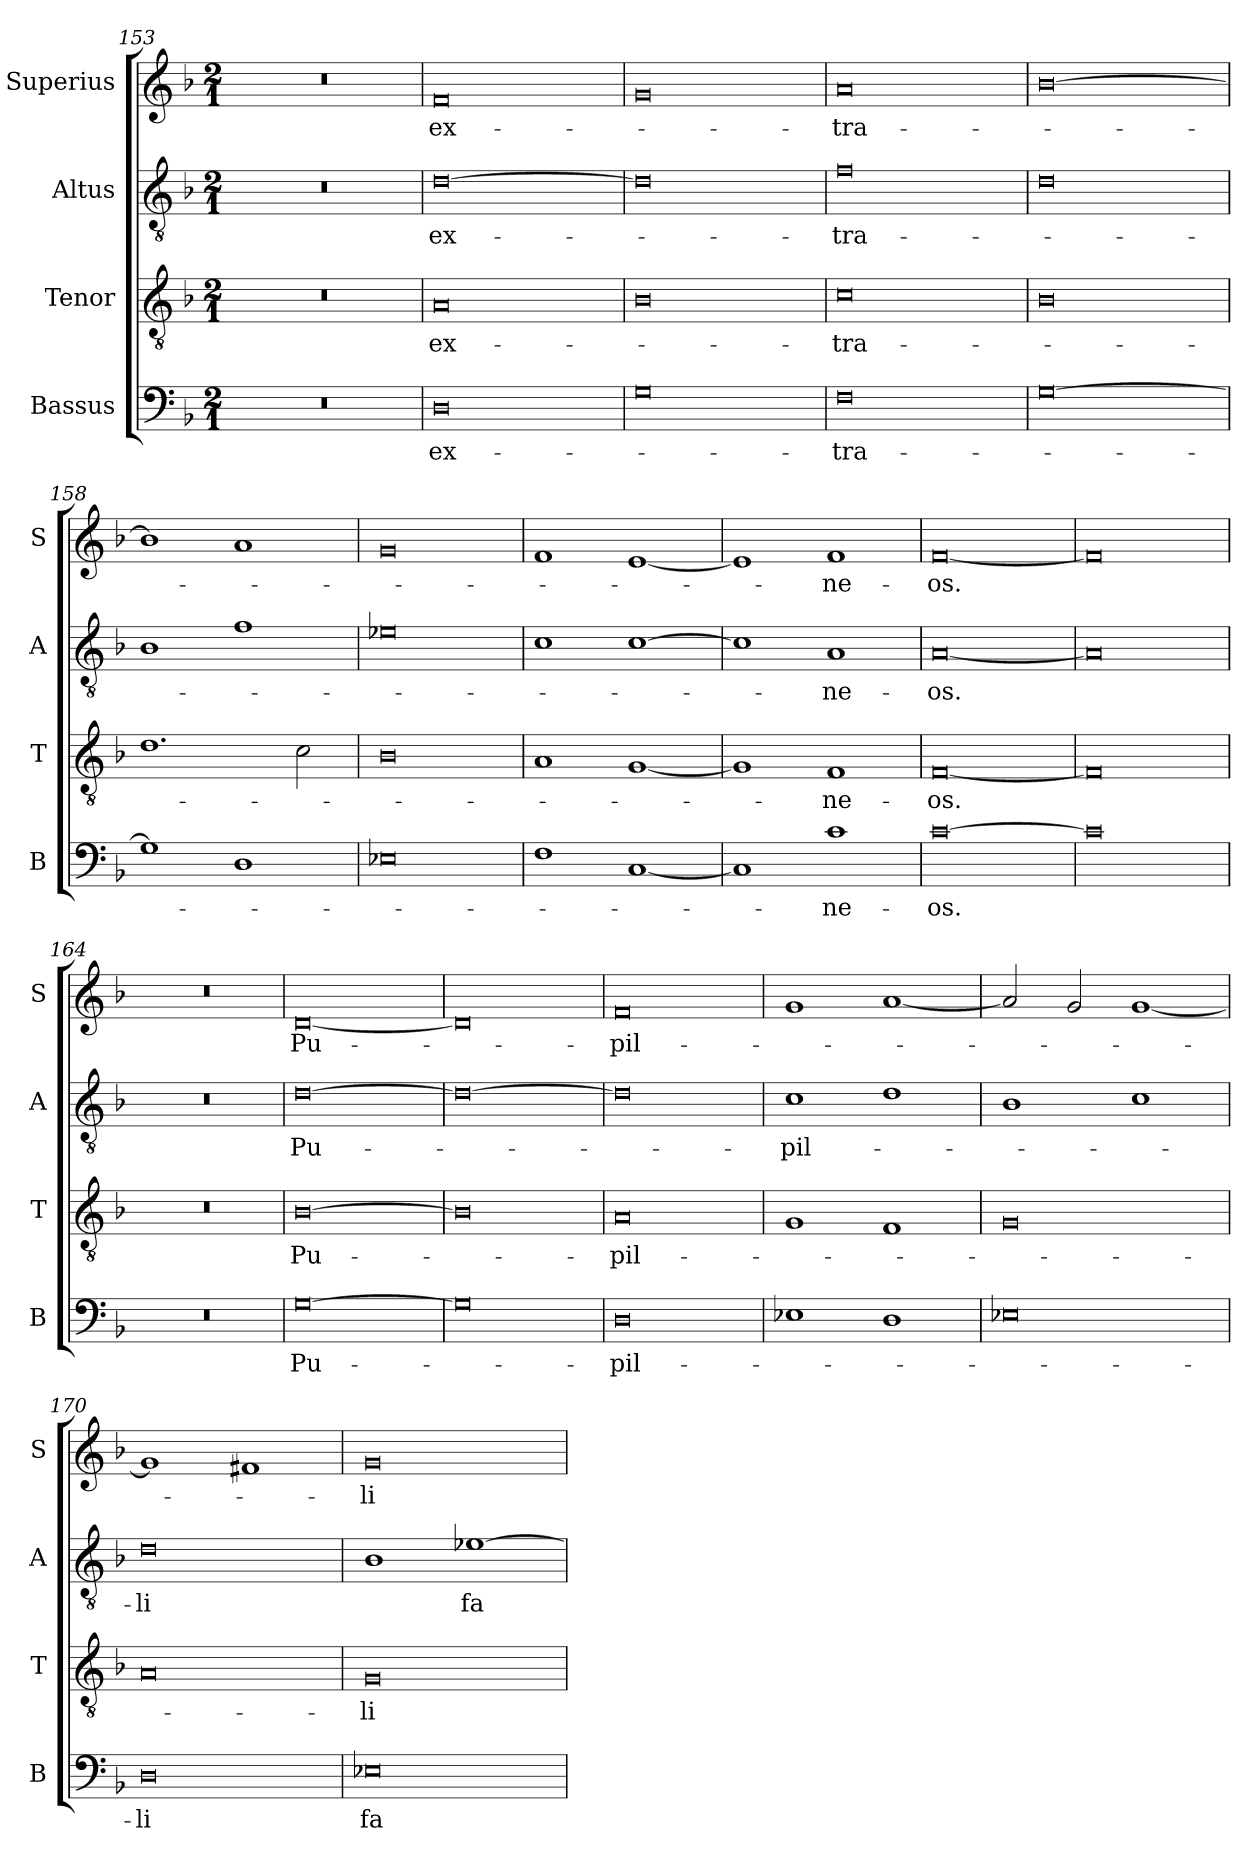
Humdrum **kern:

**kern	**text	**kern	**text	**kern	**text	**kern	**text
*part4	*part4	*part3	*part3	*part2	*part2	*part1	*part1
*staff4	*staff4	*staff3	*staff3	*staff2	*staff2	*staff1	*staff1
*I"Bassus	*	*I"Tenor	*	*I"Altus	*	*I"Superius	*
*I'B	*	*I'T	*	*I'A	*	*I'S	*
*clefF4	*	*clefGv2	*	*clefGv2	*	*clefG2	*
*k[b-]	*	*k[b-]	*	*k[b-]	*	*k[b-]	*
*M2/1	*	*M2/1	*	*M2/1	*	*M2/1	*
=153	=153	=153	=153	=153	=153	=153	=153
0r	.	0r	.	0r	.	0r	.
=154	=154	=154	=154	=154	=154	=154	=154
0D	ex-	0A	ex-	[0d	ex-	0f	ex-
=155	=155	=155	=155	=155	=155	=155	=155
0G	.	0B-	.	0d]	.	0g	.
=156	=156	=156	=156	=156	=156	=156	=156
0F	-tra-	0c	-tra-	0f	tra-	0a	-tra-
=157	=157	=157	=157	=157	=157	=157	=157
[0G	.	0B-	.	0d	.	[0b-	.
=158	=158	=158	=158	=158	=158	=158	=158
1G]	.	1.d	.	1B-	.	1b-]	.
1D	.	.	.	1f	.	1a	.
.	.	2c	.	.	.	.	.
=159	=159	=159	=159	=159	=159	=159	=159
0E-X	.	0B-	.	0e-X	.	0g	.
=160	=160	=160	=160	=160	=160	=160	=160
1F	.	1A	.	1c	.	1f	.
[1C	.	[1G	.	[1c	.	[1e	.
=161	=161	=161	=161	=161	=161	=161	=161
1C]	.	1G]	.	1c]	.	1e]	.
1c	-ne-	1F	-ne-	1A	-ne-	1f	-ne-
=162	=162	=162	=162	=162	=162	=162	=162
[0c	os.	[0F	os.	[0A	os.	[0f	os.
=163	=163	=163	=163	=163	=163	=163	=163
0c]	.	0F]	.	0A]	.	0f]	.
=164	=164	=164	=164	=164	=164	=164	=164
0r	.	0r	.	0r	.	0r	.
=165	=165	=165	=165	=165	=165	=165	=165
[0G	Pu-	[0B-	Pu-	[0d	Pu-	[0d	Pu-
=166	=166	=166	=166	=166	=166	=166	=166
0G]	.	0B-]	.	0d_	.	0d]	.
=167	=167	=167	=167	=167	=167	=167	=167
0D	-pil-	0A	-pil-	0d]	.	0f	-pil-
=168	=168	=168	=168	=168	=168	=168	=168
1E-X	.	1G	.	1c	-pil-	1g	.
1D	.	1F	.	1d	.	[1a	.
=169	=169	=169	=169	=169	=169	=169	=169
0E-X	.	0G	.	1B-	.	2a]	.
.	.	.	.	.	.	2g	.
.	.	.	.	1c	.	[1g	.
=170	=170	=170	=170	=170	=170	=170	=170
0D	-li	0A	.	0d	-li	1g]	.
.	.	.	.	.	.	1f#X	.
=171	=171	=171	=171	=171	=171	=171	=171
0E-X	fa-	0G	-li	1B-	.	0g	-li
.	.	.	.	[1e-X	fa-	.	.
=	=	=	=	=	=	=	=
*-	*-	*-	*-	*-	*-	*-	*-
